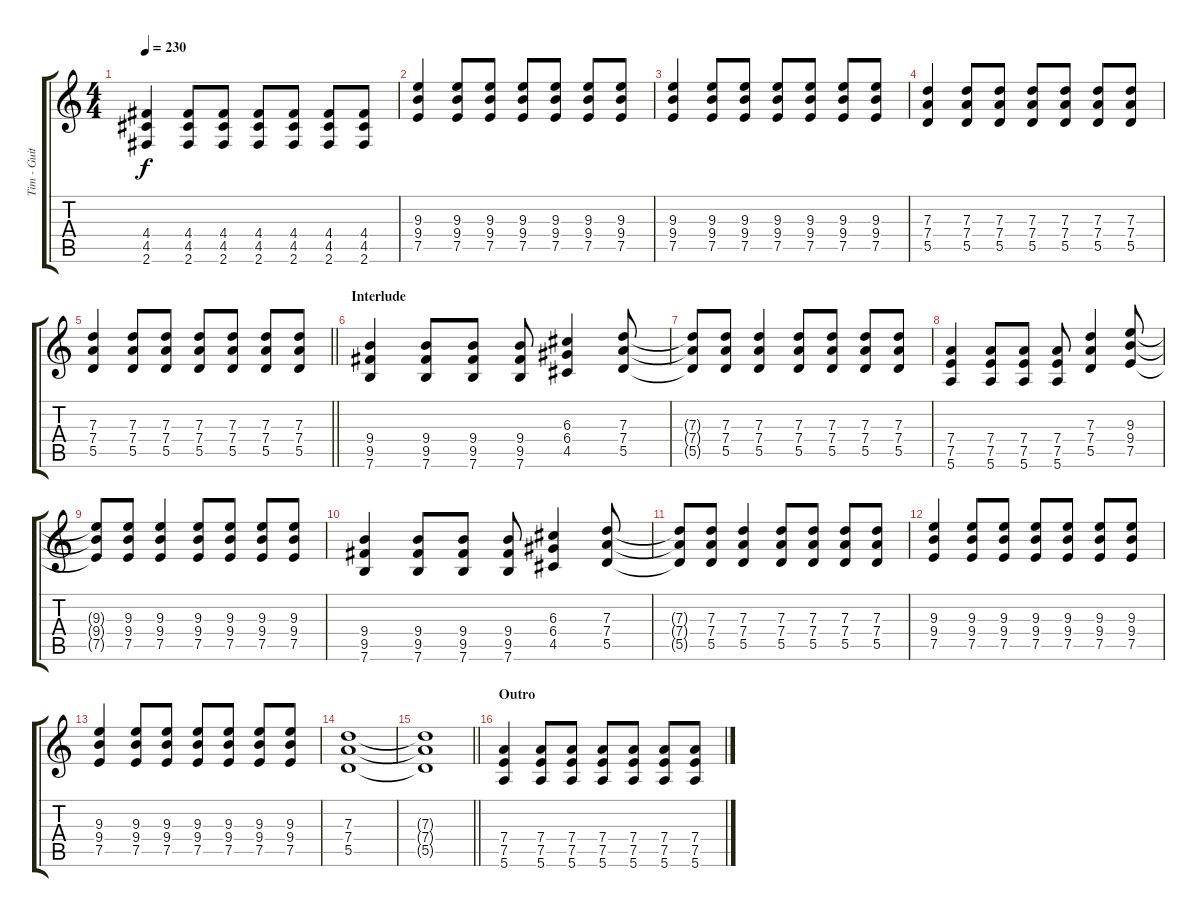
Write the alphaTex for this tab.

\track ("Tim - Guitar" "Tim - Guit") {instrument distortionguitar}
\staff {score tabs}
\tuning (E4 B3 G3 D3 A2 E2) {hide}
\ts (4 4)
\tempo 230
\clef g2
\ks c
(4.4 4.5 2.6).4{dy f} (4.4 4.5 2.6).8 (4.4 4.5 2.6).8 (4.4 4.5 2.6).8 (4.4 4.5 2.6).8 (4.4 4.5 2.6).8 (4.4 4.5 2.6).8 |
(9.3 9.4 7.5).4 (9.3 9.4 7.5).8 (9.3 9.4 7.5).8 (9.3 9.4 7.5).8 (9.3 9.4 7.5).8 (9.3 9.4 7.5).8 (9.3 9.4 7.5).8 |
(9.3 9.4 7.5).4 (9.3 9.4 7.5).8 (9.3 9.4 7.5).8 (9.3 9.4 7.5).8 (9.3 9.4 7.5).8 (9.3 9.4 7.5).8 (9.3 9.4 7.5).8 |
(7.3 7.4 5.5).4 (7.3 7.4 5.5).8 (7.3 7.4 5.5).8 (7.3 7.4 5.5).8 (7.3 7.4 5.5).8 (7.3 7.4 5.5).8 (7.3 7.4 5.5).8 |
\barLineRight lightlight
(7.3 7.4 5.5).4 (7.3 7.4 5.5).8 (7.3 7.4 5.5).8 (7.3 7.4 5.5).8 (7.3 7.4 5.5).8 (7.3 7.4 5.5).8 (7.3 7.4 5.5).8 |
\section ("" "Interlude")
(9.4 9.5 7.6).4 (9.4 9.5 7.6).8 (9.4 9.5 7.6).8 (9.4 9.5 7.6).8 (6.3 6.4 4.5).4 (7.3 7.4 5.5).8 |
(7.3{t} 7.4{t} 5.5{t}).8 (7.3 7.4 5.5).8 (7.3 7.4 5.5).4 (7.3 7.4 5.5).8 (7.3 7.4 5.5).8 (7.3 7.4 5.5).8 (7.3 7.4 5.5).8 |
(7.4 7.5 5.6).4 (7.4 7.5 5.6).8 (7.4 7.5 5.6).8 (7.4 7.5 5.6).8 (7.3 7.4 5.5).4 (9.3 9.4 7.5).8 |
(9.3{t} 9.4{t} 7.5{t}).8 (9.3 9.4 7.5).8 (9.3 9.4 7.5).4 (9.3 9.4 7.5).8 (9.3 9.4 7.5).8 (9.3 9.4 7.5).8 (9.3 9.4 7.5).8 |
(9.4 9.5 7.6).4 (9.4 9.5 7.6).8 (9.4 9.5 7.6).8 (9.4 9.5 7.6).8 (6.3 6.4 4.5).4 (7.3 7.4 5.5).8 |
(7.3{t} 7.4{t} 5.5{t}).8 (7.3 7.4 5.5).8 (7.3 7.4 5.5).4 (7.3 7.4 5.5).8 (7.3 7.4 5.5).8 (7.3 7.4 5.5).8 (7.3 7.4 5.5).8 |
(9.3 9.4 7.5).4 (9.3 9.4 7.5).8 (9.3 9.4 7.5).8 (9.3 9.4 7.5).8 (9.3 9.4 7.5).8 (9.3 9.4 7.5).8 (9.3 9.4 7.5).8 |
(9.3 9.4 7.5).4 (9.3 9.4 7.5).8 (9.3 9.4 7.5).8 (9.3 9.4 7.5).8 (9.3 9.4 7.5).8 (9.3 9.4 7.5).8 (9.3 9.4 7.5).8 |
(7.3 7.4 5.5).1 |
\barLineRight lightlight
(7.3{t} 7.4{t} 5.5{t}).1 |
\section ("" "Outro")
(7.4 7.5 5.6).4{volume 11} (7.4 7.5 5.6).8 (7.4 7.5 5.6).8 (7.4 7.5 5.6).8 (7.4 7.5 5.6).8 (7.4 7.5 5.6).8 (7.4 7.5 5.6).8
